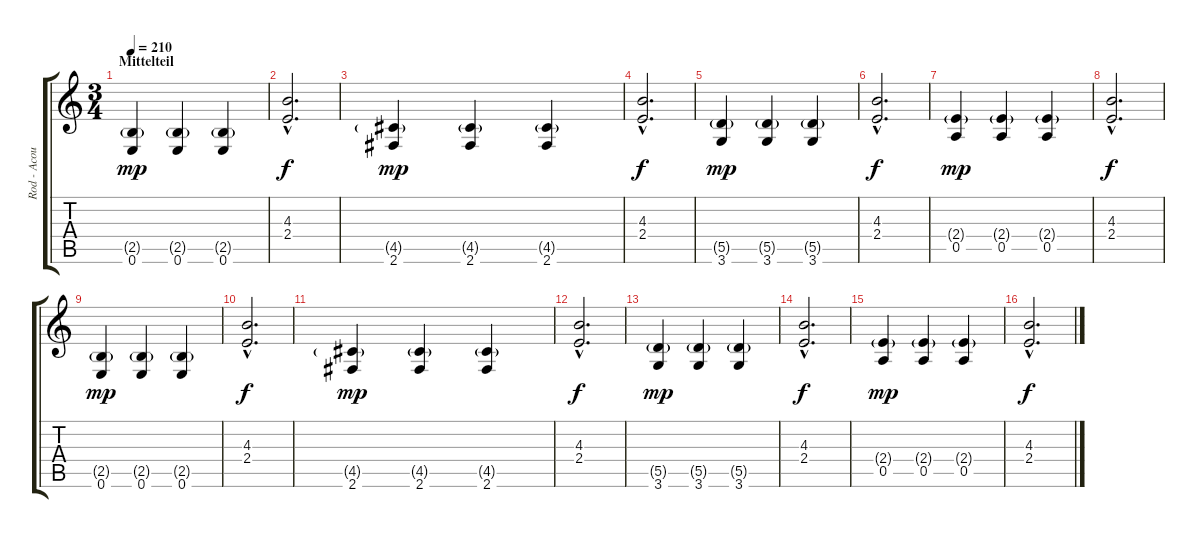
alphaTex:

\track ("Rod - Acoustic Guitar " "Rod - Acou") {instrument acousticguitarsteel}
\staff {score tabs}
\tuning (E4 B3 G3 D3 A2 E2) {hide}
\ts (3 4)
\section ("" "Mittelteil")
\tempo 210
\clef g2
\ks c
(2.5{g} 0.6).4{dy mp} (2.5{g} 0.6).4 (2.5{g} 0.6).4 |
(4.3{hac} 2.4{hac}).2{d dy f} |
(4.5{g} 2.6).4{dy mp} (4.5{g} 2.6).4 (4.5{g} 2.6).4 |
(4.3{hac} 2.4{hac}).2{d dy f} |
(5.5{g} 3.6).4{dy mp} (5.5{g} 3.6).4 (5.5{g} 3.6).4 |
(4.3{hac} 2.4{hac}).2{d dy f} |
(2.4{g} 0.5).4{dy mp} (2.4{g} 0.5).4 (2.4{g} 0.5).4 |
(4.3{hac} 2.4{hac}).2{d dy f} |
(2.5{g} 0.6).4{dy mp} (2.5{g} 0.6).4 (2.5{g} 0.6).4 |
(4.3{hac} 2.4{hac}).2{d dy f} |
(4.5{g} 2.6).4{dy mp} (4.5{g} 2.6).4 (4.5{g} 2.6).4 |
(4.3{hac} 2.4{hac}).2{d dy f} |
(5.5{g} 3.6).4{dy mp} (5.5{g} 3.6).4 (5.5{g} 3.6).4 |
(4.3{hac} 2.4{hac}).2{d dy f} |
(2.4{g} 0.5).4{dy mp} (2.4{g} 0.5).4 (2.4{g} 0.5).4 |
(4.3{hac} 2.4{hac}).2{d dy f}
